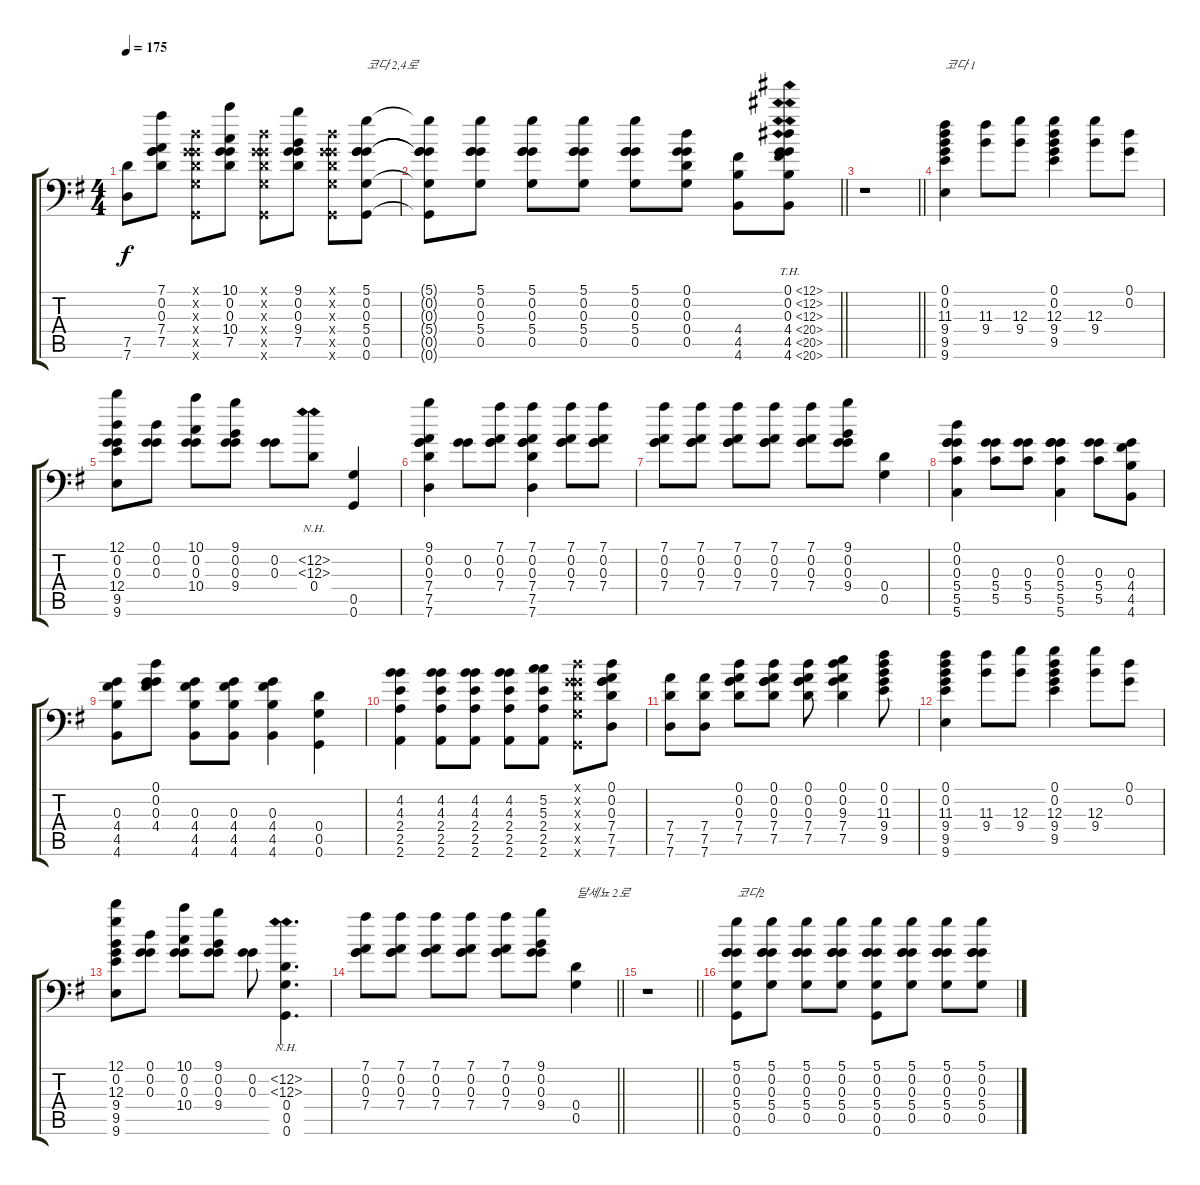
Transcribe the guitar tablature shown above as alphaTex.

\track "" {instrument acousticguitarsteel}
\staff {score tabs}
\tuning (D4 G3 G3 D3 G2 G1) {hide}
\ts (4 4)
\tempo 175
\clef f4
\ks g
(7.5 7.6).8{dy f} (7.1 0.2 0.3 7.4 7.5).8 (0.1{x} 0.2{x} 0.3{x} 0.4{x} 0.5{x} 0.6{x}).8 (10.1 0.2 0.3 10.4 7.5).8 (0.1{x} 0.2{x} 0.3{x} 0.4{x} 0.5{x} 0.6{x}).8 (9.1 0.2 0.3 9.4 7.5).8 (0.1{x} 0.2{x} 0.3{x} 0.4{x} 0.5{x} 0.6{x}).8 (5.1 0.2 0.3 5.4 0.5 0.6).8{txt "코다 2,4로"} |
\barLineRight lightlight
(5.1{t} 0.2{t} 0.3{t} 5.4{t} 0.5{t} 0.6{t}).8 (5.1 0.2 0.3 5.4 0.5).8 (5.1 0.2 0.3 5.4 0.5).8 (5.1 0.2 0.3 5.4 0.5).8 (5.1 0.2 0.3 5.4 0.5).8 (0.1 0.2 0.3 0.4 0.5).8 (4.4 4.5 4.6).8 (0.1{th 12} 0.2{th 12} 0.3{th 12} 4.4{th 16} 4.5{th 16} 4.6{th 16}).8 |
\barLineRight lightlight
r.1 |
(0.1 0.2 11.3 9.4 9.5 9.6).4{txt "코다 1"} (11.3 9.4).8 (12.3 9.4).8 (0.1 0.2 12.3 9.4 9.5).4 (12.3 9.4).8 (0.1 0.2).8 |
(12.1 0.2 0.3 12.4 9.5 9.6).8 (0.1 0.2 0.3).8 (10.1 0.2 0.3 10.4).8 (9.1 0.2 0.3 9.4).8 (0.2 0.3).8 (12.2{nh} 12.3{nh} 0.4).8 (0.5 0.6).4 |
(9.1 0.2 0.3 7.4 7.5 7.6).4 (0.2 0.3).8 (7.1 0.2 0.3 7.4).8 (7.1 0.2 0.3 7.4 7.5 7.6).4 (7.1 0.2 0.3 7.4).8 (7.1 0.2 0.3 7.4).8 |
(7.1 0.2 0.3 7.4).8 (7.1 0.2 0.3 7.4).8 (7.1 0.2 0.3 7.4).8 (7.1 0.2 0.3 7.4).8 (7.1 0.2 0.3 7.4).8 (9.1 0.2 0.3 9.4).8 (0.4 0.5).4 |
(0.1 0.2 0.3 5.4 5.5 5.6).4 (0.3 5.4 5.5).8 (0.3 5.4 5.5).8 (0.2 0.3 5.4 5.5 5.6).4 (0.3 5.4 5.5).8 (0.3 4.4 4.5 4.6).8 |
(0.3 4.4 4.5 4.6).8 (0.1 0.2 0.3 4.4).8 (0.3 4.4 4.5 4.6).8 (0.3 4.4 4.5 4.6).8 (0.3 4.4 4.5 4.6).4 (0.4 0.5 0.6).4 |
(4.2 4.3 2.4 2.5 2.6).4 (4.2 4.3 2.4 2.5 2.6).8 (4.2 4.3 2.4 2.5 2.6).8 (4.2 4.3 2.4 2.5 2.6).8 (5.2 5.3 2.4 2.5 2.6).8 (0.1{x} 0.2{x} 0.3{x} 0.4{x} 0.5{x} 0.6{x}).8 (0.1 0.2 0.3 7.4 7.5 7.6).8 |
(7.4 7.5 7.6).8 (7.4 7.5 7.6).8 (0.1 0.2 0.3 7.4 7.5).8 (0.1 0.2 0.3 7.4 7.5).8 (0.1 0.2 0.3 7.4 7.5).8 (0.1 0.2 9.3 7.4 7.5).4 (0.1 0.2 11.3 9.4 9.5).8 |
(0.1 0.2 11.3 9.4 9.5 9.6).4 (11.3 9.4).8 (12.3 9.4).8 (0.1 0.2 12.3 9.4 9.5).4 (12.3 9.4).8 (0.1 0.2).8 |
(12.1 0.2 12.3 9.4 9.5 9.6).8 (0.1 0.2 0.3).8 (10.1 0.2 0.3 10.4).8 (9.1 0.2 0.3 9.4).8 (0.2 0.3).8 (12.2{nh} 12.3{nh} 0.4 0.5 0.6).4{d} |
\barLineRight lightlight
(7.1 0.2 0.3 7.4).8 (7.1 0.2 0.3 7.4).8 (7.1 0.2 0.3 7.4).8 (7.1 0.2 0.3 7.4).8 (7.1 0.2 0.3 7.4).8 (9.1 0.2 0.3 9.4).8 (0.4 0.5).4{txt "달세뇨 2로"} |
\barLineRight lightlight
r.1 |
(5.1 0.2 0.3 5.4 0.5 0.6).8{txt "코다2"} (5.1 0.2 0.3 5.4 0.5).8 (5.1 0.2 0.3 5.4 0.5).8 (5.1 0.2 0.3 5.4 0.5).8 (5.1 0.2 0.3 5.4 0.5 0.6).8 (5.1 0.2 0.3 5.4 0.5).8 (5.1 0.2 0.3 5.4 0.5).8 (5.1 0.2 0.3 5.4 0.5).8
